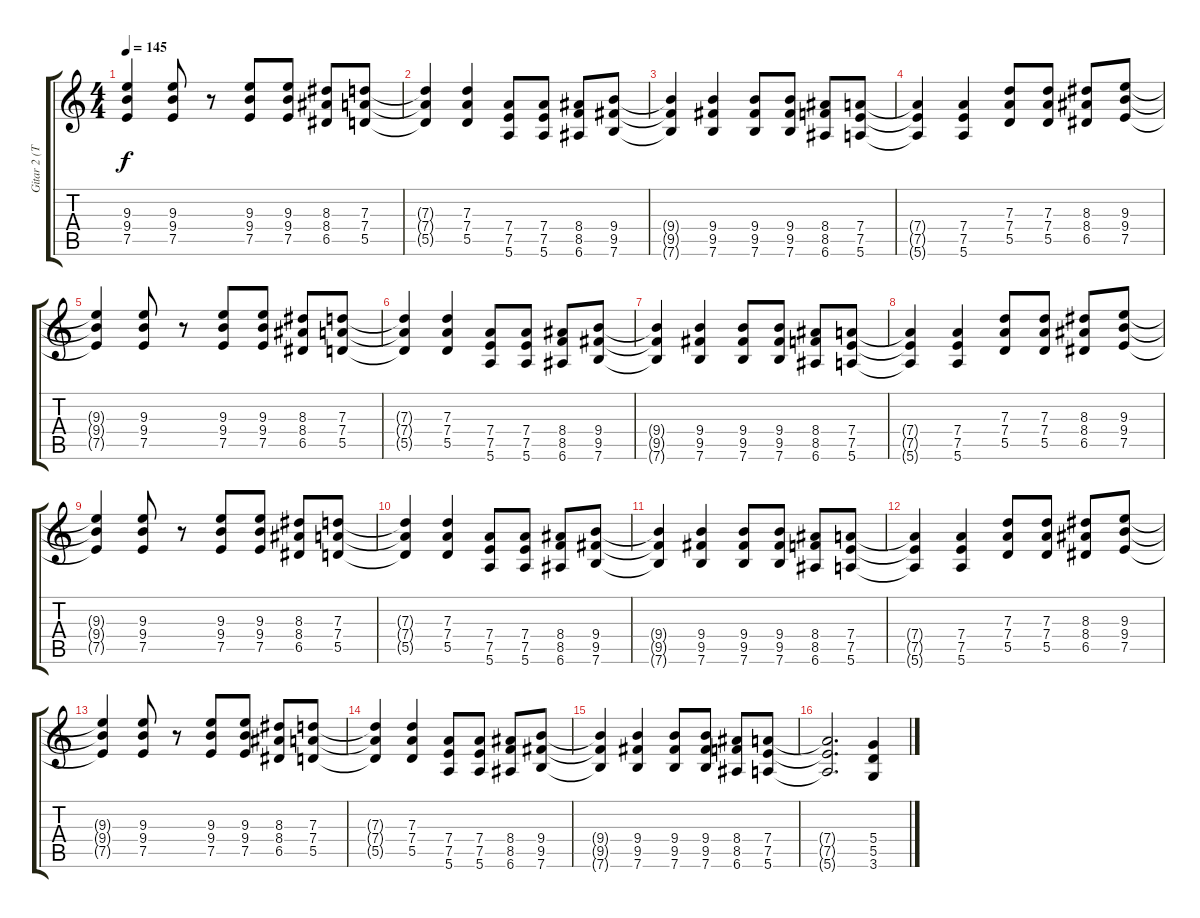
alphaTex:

\track ("Gitar 2 (Tore)" "Gitar 2 (T") {instrument overdrivenguitar}
\staff {score tabs}
\tuning (E4 B3 G3 D3 A2 E2) {hide}
\ts (4 4)
\tempo 145
\clef g2
\ks c
(9.3{t} 9.4{t} 7.5{t}).4{dy f} (9.3 9.4 7.5).8 r.8 (9.3 9.4 7.5).8 (9.3 9.4 7.5).8 (8.3 8.4 6.5).8 (7.3 7.4 5.5).8 |
(7.3{t} 7.4{t} 5.5{t}).4 (7.3 7.4 5.5).4 (7.4 7.5 5.6).8 (7.4 7.5 5.6).8 (8.4 8.5 6.6).8 (9.4 9.5 7.6).8 |
(9.4{t} 9.5{t} 7.6{t}).4 (9.4 9.5 7.6).4 (9.4 9.5 7.6).8 (9.4 9.5 7.6).8 (8.4 8.5 6.6).8 (7.4 7.5 5.6).8 |
(7.4{t} 7.5{t} 5.6{t}).4 (7.4 7.5 5.6).4 (7.3 7.4 5.5).8 (7.3 7.4 5.5).8 (8.3 8.4 6.5).8 (9.3 9.4 7.5).8 |
(9.3{t} 9.4{t} 7.5{t}).4 (9.3 9.4 7.5).8 r.8 (9.3 9.4 7.5).8 (9.3 9.4 7.5).8 (8.3 8.4 6.5).8 (7.3 7.4 5.5).8 |
(7.3{t} 7.4{t} 5.5{t}).4 (7.3 7.4 5.5).4 (7.4 7.5 5.6).8 (7.4 7.5 5.6).8 (8.4 8.5 6.6).8 (9.4 9.5 7.6).8 |
(9.4{t} 9.5{t} 7.6{t}).4 (9.4 9.5 7.6).4 (9.4 9.5 7.6).8 (9.4 9.5 7.6).8 (8.4 8.5 6.6).8 (7.4 7.5 5.6).8 |
(7.4{t} 7.5{t} 5.6{t}).4 (7.4 7.5 5.6).4 (7.3 7.4 5.5).8 (7.3 7.4 5.5).8 (8.3 8.4 6.5).8 (9.3 9.4 7.5).8 |
(9.3{t} 9.4{t} 7.5{t}).4 (9.3 9.4 7.5).8 r.8 (9.3 9.4 7.5).8 (9.3 9.4 7.5).8 (8.3 8.4 6.5).8 (7.3 7.4 5.5).8 |
(7.3{t} 7.4{t} 5.5{t}).4 (7.3 7.4 5.5).4 (7.4 7.5 5.6).8 (7.4 7.5 5.6).8 (8.4 8.5 6.6).8 (9.4 9.5 7.6).8 |
(9.4{t} 9.5{t} 7.6{t}).4 (9.4 9.5 7.6).4 (9.4 9.5 7.6).8 (9.4 9.5 7.6).8 (8.4 8.5 6.6).8 (7.4 7.5 5.6).8 |
(7.4{t} 7.5{t} 5.6{t}).4 (7.4 7.5 5.6).4 (7.3 7.4 5.5).8 (7.3 7.4 5.5).8 (8.3 8.4 6.5).8 (9.3 9.4 7.5).8 |
(9.3{t} 9.4{t} 7.5{t}).4 (9.3 9.4 7.5).8 r.8 (9.3 9.4 7.5).8 (9.3 9.4 7.5).8 (8.3 8.4 6.5).8 (7.3 7.4 5.5).8 |
(7.3{t} 7.4{t} 5.5{t}).4 (7.3 7.4 5.5).4 (7.4 7.5 5.6).8 (7.4 7.5 5.6).8 (8.4 8.5 6.6).8 (9.4 9.5 7.6).8 |
(9.4{t} 9.5{t} 7.6{t}).4 (9.4 9.5 7.6).4 (9.4 9.5 7.6).8 (9.4 9.5 7.6).8 (8.4 8.5 6.6).8 (7.4 7.5 5.6).8 |
(7.4{t} 7.5{t} 5.6{t}).2{d} (5.4 5.5 3.6).4
